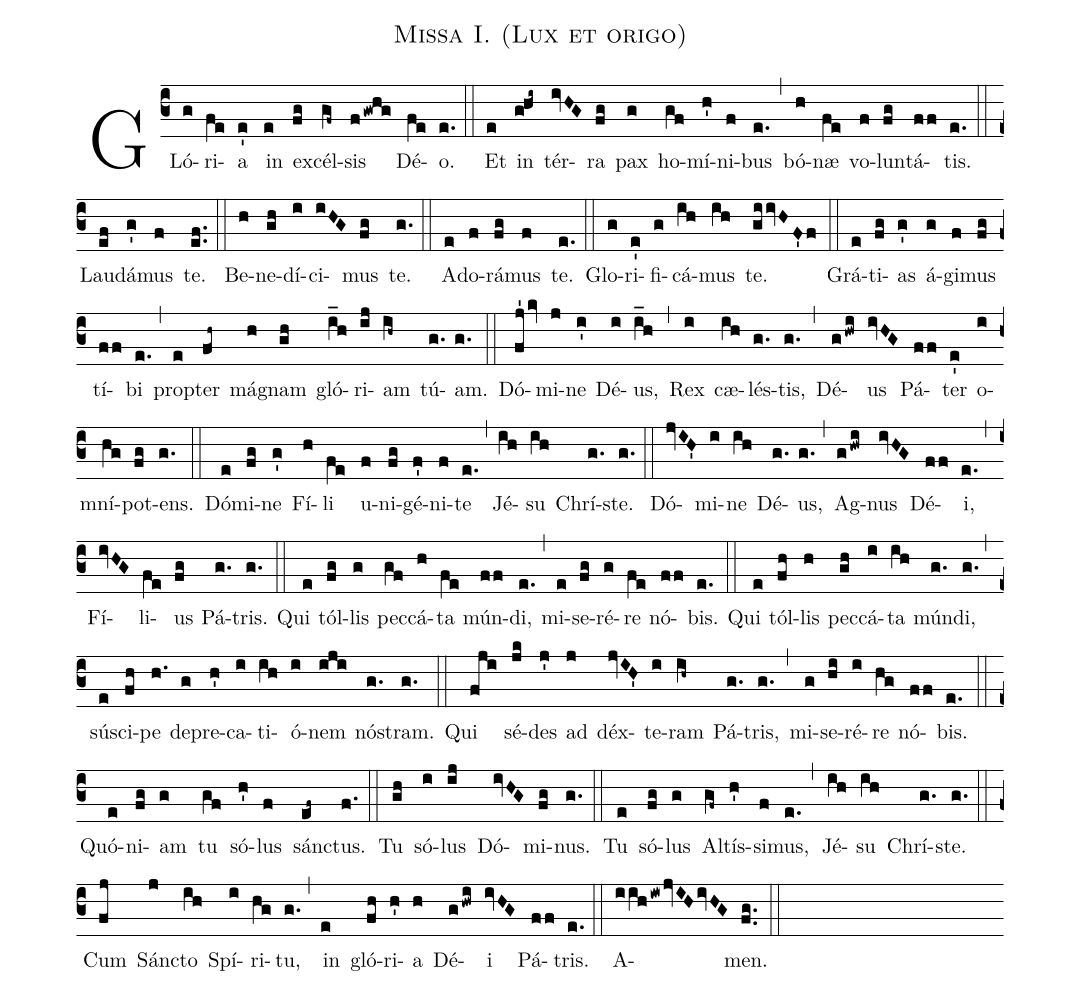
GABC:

name: Missa I. (Lux et origo);
%%
(c3) GLó(g)ri(fe)a(e') in(e) ex(fg)cél(gf~)sis(fgwhg) Dé(fe)o.(e.) (::)

Et(e) in(g!hi~) tér(ivHG)ra(fg) pax(g) ho(gf)mí(h')ni(f)bus(e.) (,) bó(h)næ(fe) vo(f)lun(fg)tá(ff)tis.(e.) (::)

Lau(ef)dá(g')mus(f) te.(e.f.) (::)

Be(h)ne(gh)dí(i)ci(iHG)mus(fg) te.(g.) (::)

A(e)do(f)rá(fg)mus(f) te.(e.) (::)

Glo(g)ri(e')fi(g)cá(ih)mus(ih) te.(giivHF'f) (::)

Grá(e)ti(fg)as(g') á(g)gi(f)mus(fg) tí(ff)bi(e.) (,) prop(e)ter(fh~) mág(h)nam(gh) gló(i_h)ri(ij)am(ih~) tú(g.)am.(g.) (::)

Dó(fj'kv)mi(j)ne(i') Dé(i)us,(i_h) (,) Rex(i) cæ(ih)lés(g.)tis,(g.) (,) Dé(ghwi)us(ivHG) Pá(ff)ter(e') o(i)mní(hg)pot(fg)ens.(g.) (::)

Dó(e)mi(fg)ne(g') Fí(h)li(fe) u(f)ni(fg)gé(f')ni(f)te(e.) (,) Jé(ih)su(ih) Chrí(g.)ste.(g.) (::)

Dó(jvIH')mi(i)ne(ih) Dé(g.)us,(g.) (,) Ag(ghwi)nus(ivHG) Dé(ff)i,(e.) (,) Fí(ivHG)li(fe)us(fg) Pá(g.)tris.(g.) (::)

Qui(e) tól(fg)lis(g) pec(gf)cá(h)ta(fe) mún(ff)di,(e.) (,) mi(e)se(fg)ré(g)re(fe) nó(ff)bis.(e.) (::)

Qui(e) tól(fh)lis(h) pec(gh)cá(i)ta(ih) mún(g.)di,(g.) (,) sús(e)ci(fh)pe(h.) de(g)pre(h')ca(i)ti(ih)ó(i)nem(iji) nós(g.)tram.(g.) (::)

Qui(fji) sé(jk)des(j') ad(j) déx(jvIH')te(i)ram(ih~) Pá(g.)tris,(g.) (,) mi(g)se(hi)ré(i)re(hg) nó(ff)bis.(e.) (::)

Quó(e)ni(fg)am(g) tu(gf) só(h')lus(f) sán(ef~)ctus.(f.) (::)

Tu(gh) só(i)lus(ij) Dó(ivHG)mi(fg)nus.(g.) (::)

Tu(e) só(fg)lus(g) Al(gf~)tís(h')si(f)mus,(e.) (,) Jé(ih)su(ih) Chrí(g.)ste.(g.) (::)

Cum(fj) Sán(j)cto(ih) Spí(i)ri(hg)tu,(g.) (,) in(e) gló(fh)ri(h')a(h) Dé(ghwi)i(ivHG) Pá(ff)tris.(e.) (::)

A(iihiwjvIHivHG)men.(f.g.) (::)
